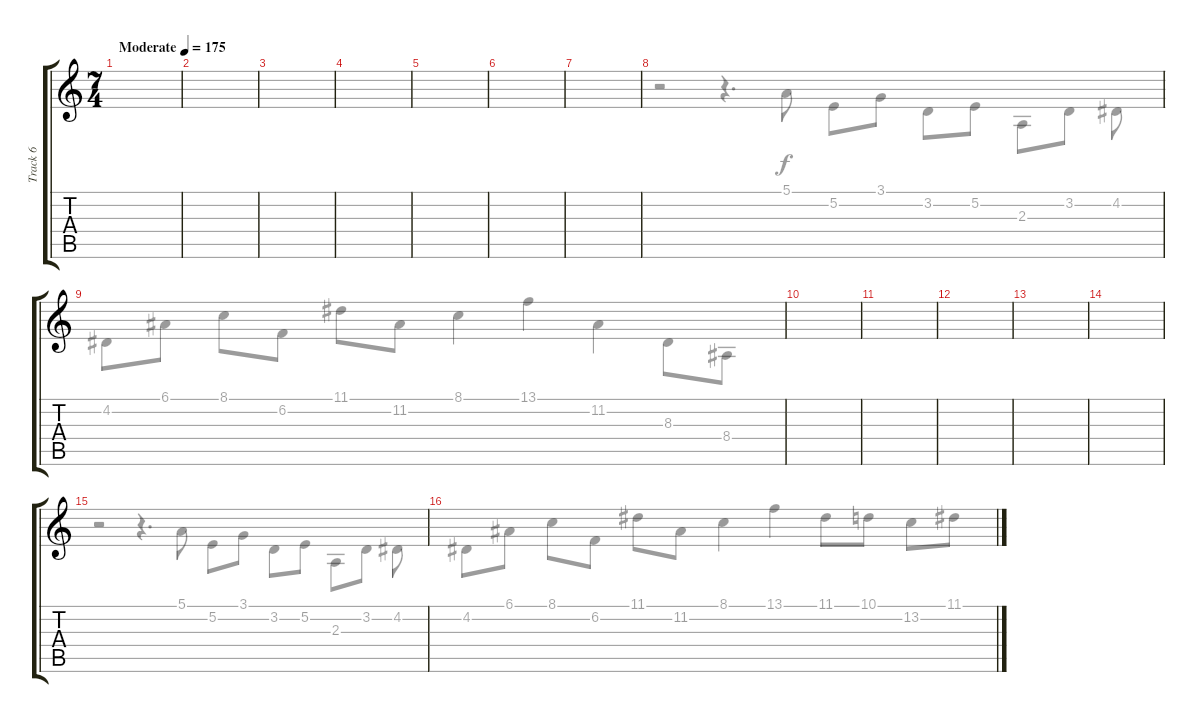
\track ("Track 6" "Track 6") {instrument sitar}
\staff {score tabs}
\tuning (E4 B3 G3 D3 A2 E2) {hide}
\voice
\ts (7 4)
\tempo (175 "Moderate")
\clef g2
\ks c
|
|
|
|
|
|
|
|
|
|
|
|
|
|
|
\voice
\clef g2
\ks c
|
|
|
|
|
|
|
r.2 r.4{d} 5.1.8 5.2.8 3.1.8 3.2.8 5.2.8 2.3.8 3.2.8 4.2.8 |
4.2.8 6.1.8 8.1.8 6.2.8 11.1.8 11.2.8 8.1.4 13.1.4 11.2.4 8.3.8 8.4.8 |
|
|
|
|
|
r.2 r.4{d} 5.1.8 5.2.8 3.1.8 3.2.8 5.2.8 2.3.8 3.2.8 4.2.8 |
4.2.8 6.1.8 8.1.8 6.2.8 11.1.8 11.2.8 8.1.4 13.1.4 11.1.8 10.1.8 13.2.8 11.1.8
